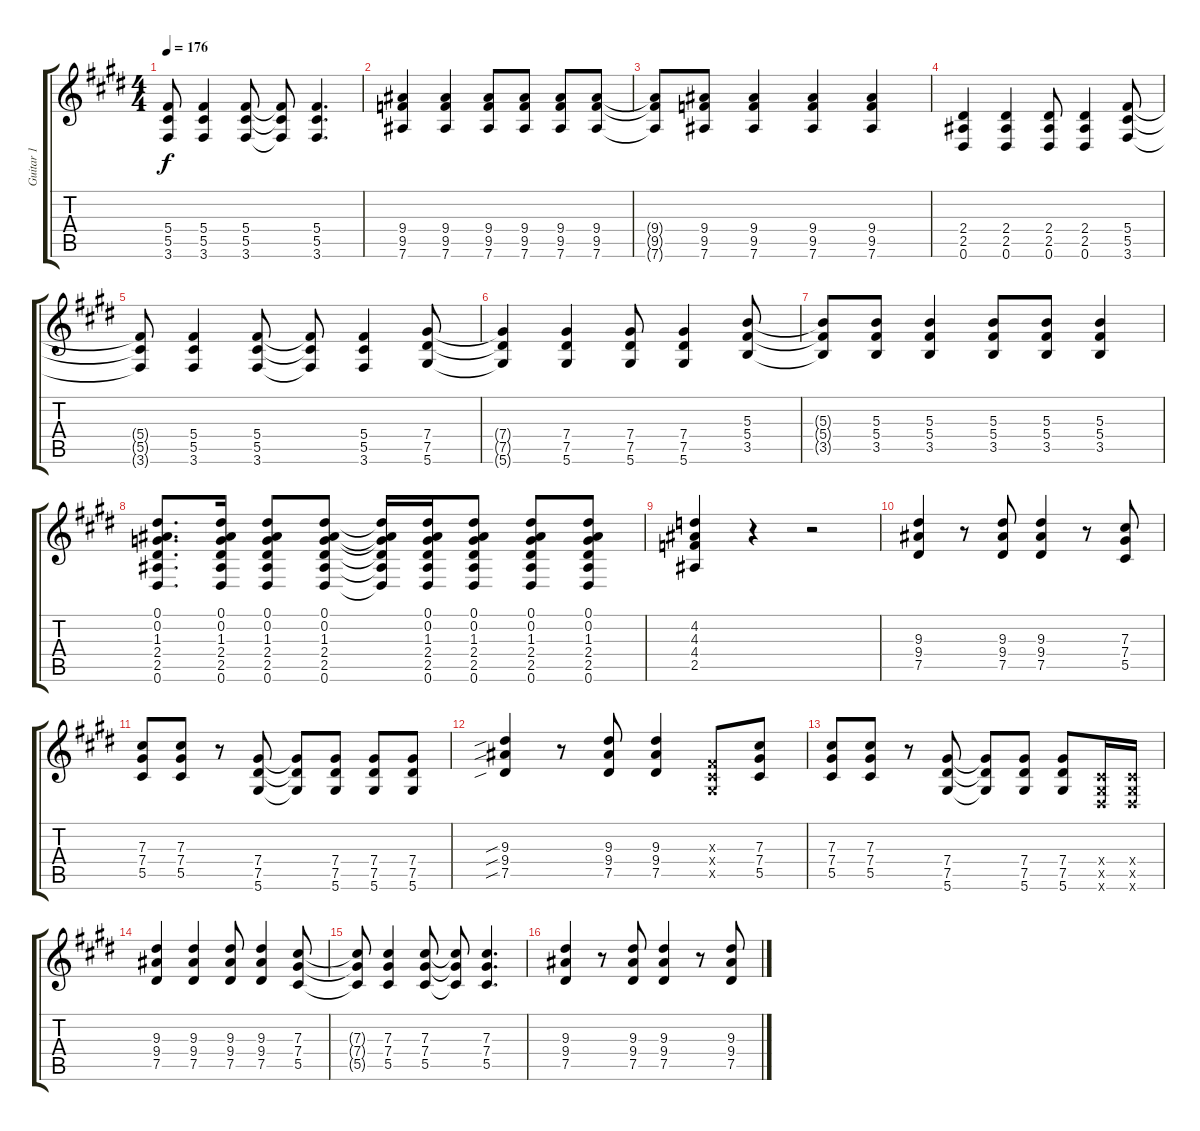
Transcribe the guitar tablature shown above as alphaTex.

\track ("Guitar 1" "Guitar 1") {instrument distortionguitar}
\staff {score tabs}
\tuning (Eb4 Bb3 Gb3 Db3 Ab2 Eb2) {hide}
\ts (4 4)
\tempo 176
\clef g2
\ks e
(5.4{t} 5.5{t} 3.6{t}).8{dy f} (5.4 5.5 3.6).4 (5.4 5.5 3.6).8 (5.4{t} 5.5{t} 3.6{t}).8 (5.4 5.5 3.6).4{d} |
(9.4 9.5 7.6).4 (9.4 9.5 7.6).4 (9.4 9.5 7.6).8 (9.4 9.5 7.6).8 (9.4 9.5 7.6).8 (9.4 9.5 7.6).8 |
(9.4{t} 9.5{t} 7.6{t}).8 (9.4 9.5 7.6).8 (9.4 9.5 7.6).4 (9.4 9.5 7.6).4 (9.4 9.5 7.6).4 |
(2.4 2.5 0.6).4 (2.4 2.5 0.6).4 (2.4 2.5 0.6).8 (2.4 2.5 0.6).4 (5.4 5.5 3.6).8 |
(5.4{t} 5.5{t} 3.6{t}).8 (5.4 5.5 3.6).4 (5.4 5.5 3.6).8 (5.4{t} 5.5{t} 3.6{t}).8 (5.4 5.5 3.6).4 (7.4 7.5 5.6).8 |
(7.4{t} 7.5{t} 5.6{t}).4 (7.4 7.5 5.6).4 (7.4 7.5 5.6).8 (7.4 7.5 5.6).4 (5.3 5.4 3.5).8 |
(5.3{t} 5.4{t} 3.5{t}).8 (5.3 5.4 3.5).8 (5.3 5.4 3.5).4 (5.3 5.4 3.5).8 (5.3 5.4 3.5).8 (5.3 5.4 3.5).4 |
(0.1 0.2 1.3 2.4 2.5 0.6).8{d} (0.1 0.2 1.3 2.4 2.5 0.6).16 (0.1 0.2 1.3 2.4 2.5 0.6).8 (0.1 0.2 1.3 2.4 2.5 0.6).8 (0.1{t} 0.2{t} 1.3{t} 2.4{t} 2.5{t} 0.6{t}).16 (0.1 0.2 1.3 2.4 2.5 0.6).16 (0.1 0.2 1.3 2.4 2.5 0.6).8 (0.1 0.2 1.3 2.4 2.5 0.6).8 (0.1 0.2 1.3 2.4 2.5 0.6).8 |
(4.2 4.3 4.4 2.5).4 r.4 r.2 |
(9.3 9.4 7.5).4 r.8 (9.3 9.4 7.5).8 (9.3 9.4 7.5).4 r.8 (7.3 7.4 5.5).8 |
(7.3 7.4 5.5).8 (7.3 7.4 5.5).8 r.8 (7.4 7.5 5.6).8 (7.4{t} 7.5{t} 5.6{t}).8 (7.4 7.5 5.6).8 (7.4 7.5 5.6).8 (7.4 7.5 5.6).8 |
(9.3{sib} 9.4{sib} 7.5{sib}).4 r.8 (9.3 9.4 7.5).8 (9.3 9.4 7.5).4 (0.3{x} 0.4{x} 0.5{x}).8 (7.3 7.4 5.5).8 |
(7.3 7.4 5.5).8 (7.3 7.4 5.5).8 r.8 (7.4 7.5 5.6).8 (7.4{t} 7.5{t} 5.6{t}).8 (7.4 7.5 5.6).8 (7.4 7.5 5.6).8 (0.4{x} 0.5{x} 0.6{x}).16 (0.4{x} 0.5{x} 0.6{x}).16 |
(9.3 9.4 7.5).4 (9.3 9.4 7.5).4 (9.3 9.4 7.5).8 (9.3 9.4 7.5).4 (7.3 7.4 5.5).8 |
(7.3{t} 7.4{t} 5.5{t}).8 (7.3 7.4 5.5).4 (7.3 7.4 5.5).8 (7.3{t} 7.4{t} 5.5{t}).8 (7.3 7.4 5.5).4{d} |
(9.3 9.4 7.5).4 r.8 (9.3 9.4 7.5).8 (9.3 9.4 7.5).4 r.8 (9.3 9.4 7.5).8
